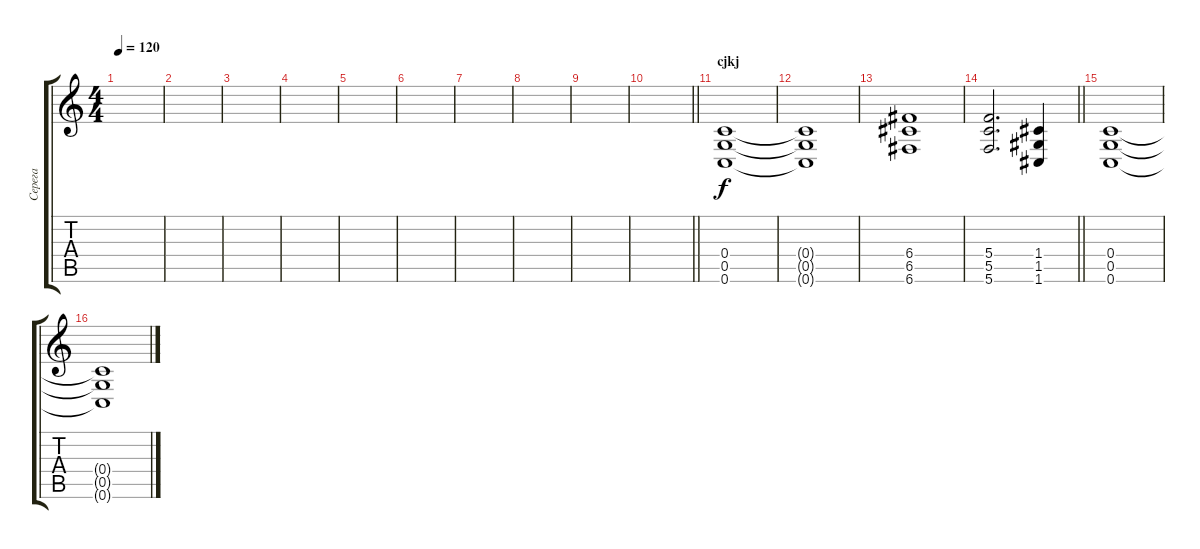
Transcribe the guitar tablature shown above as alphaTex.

\track ("Серега" "Серега") {instrument distortionguitar}
\staff {score tabs}
\tuning (D4 A3 F3 C3 G2 C2) {hide}
\ts (4 4)
\tempo 120
\clef g2
\ks c
|
|
|
|
|
|
|
|
|
\barLineRight lightlight
|
\section ("" "cjkj")
(0.4 0.5 0.6).1 |
(0.4{t} 0.5{t} 0.6{t}).1 |
(6.4 6.5 6.6).1 |
\barLineRight lightlight
(5.4 5.5 5.6).2{d} (1.4 1.5 1.6).4 |
(0.4 0.5 0.6).1 |
(0.4{t} 0.5{t} 0.6{t}).1
